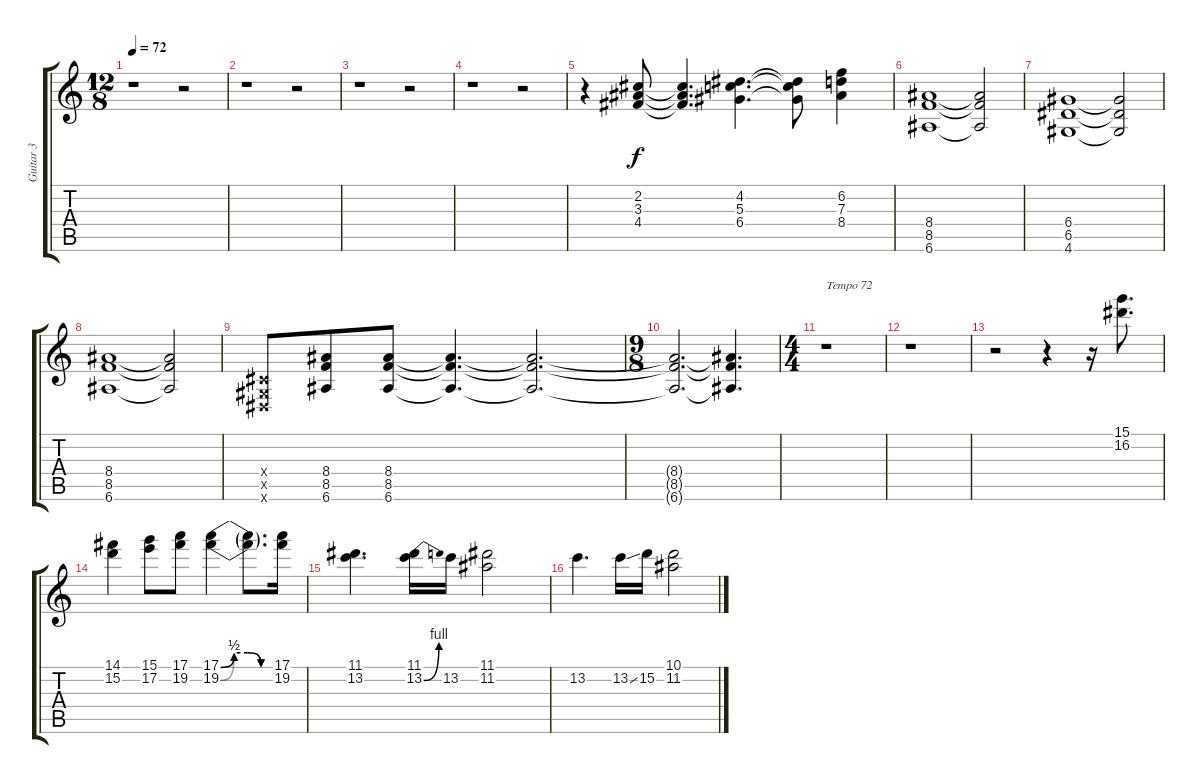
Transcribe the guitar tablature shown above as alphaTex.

\track ("Guitar 3" "Guitar 3") {instrument overdrivenguitar}
\staff {score tabs}
\tuning (E4 B3 G3 D3 A2 E2) {hide}
\ts (12 8)
\tempo 72
\clef g2
\ks c
r.1{dy f} r.2 |
r.1 r.2 |
r.1 r.2 |
r.1 r.2 |
r.4 (2.2 3.3 4.4).8 (2.2{t} 3.3{t} 4.4{t}).4{d} (4.2 5.3 6.4).4{d} (4.2{t} 5.3{t} 6.4{t}).8 (6.2 7.3 8.4).4 |
(8.4 8.5 6.6).1 (8.4{t} 8.5{t} 6.6{t}).2 |
(6.4 6.5 4.6).1 (6.4{t} 6.5{t} 4.6{t}).2 |
(8.4 8.5 6.6).1 (8.4{t} 8.5{t} 6.6{t}).2 |
(-1.4{x} -1.5{x} -1.6{x}).8 (8.4 8.5 6.6).8 (8.4 8.5 6.6).8 (8.4{t} 8.5{t} 6.6{t}).4{d} (8.4{t} 8.5{t} 6.6{t}).2{d} |
\ts (9 8)
(8.4{t} 8.5{t} 6.6{t}).2{d} (8.4{t} 8.5{t} 6.6{t}).4{d} |
\ts (4 4)
r.1{txt "Tempo 72"} |
r.1 |
r.2 r.4 r.16 (15.1 16.2).8{d} |
(14.1 15.2).4 (15.1 17.2).8 (17.1 19.2).8 (17.1{be (custom 0 0 15 2 30 2 45 0 60 0)} 19.2{be (custom 0 0 15 2 30 2 45 0 60 0)}).4 (17.1{t} 19.2{t}).8{d} (17.1 19.2).16 |
(11.1 13.2).4{d} (11.1 13.2{be (bend 0 0 60 4)}).16 13.2.16 (11.1 11.2).2 |
13.2.4{d} 13.2{ss}.16 15.2.16 (10.1 11.2).2
